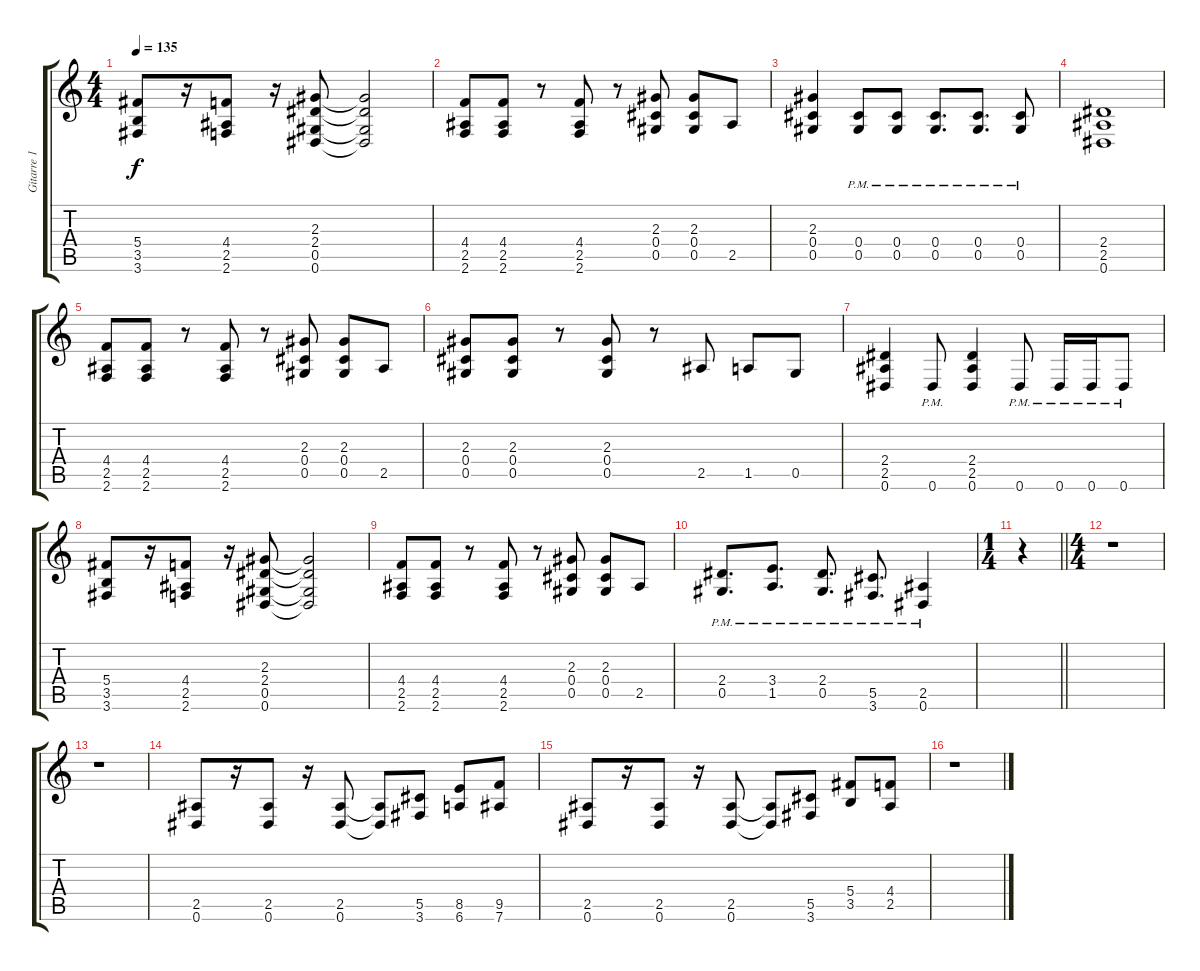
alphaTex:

\track ("Gitarre 1" "Gitarre 1") {instrument distortionguitar}
\staff {score tabs}
\tuning (Eb4 Bb3 Gb3 Db3 Ab2 Eb2) {hide}
\ts (4 4)
\tempo 135
\clef g2
\ks c
(5.4 3.5 3.6).8{dy f} r.16 (4.4 2.5 2.6).8 r.16 (2.3 2.4 0.5 0.6).8 (2.3{t} 2.4{t} 0.5{t} 0.6{t}).2 |
(4.4 2.5 2.6).8 (4.4 2.5 2.6).8 r.8 (4.4 2.5 2.6).8 r.8 (2.3 0.4 0.5).8 (2.3 0.4 0.5).8 2.5.8 |
(2.3 0.4 0.5).4 (0.4{pm} 0.5{pm}).8 (0.4{pm} 0.5{pm}).8 (0.4{pm} 0.5{pm}).8{d} (0.4{pm} 0.5{pm}).8{d} (0.4{pm} 0.5{pm}).8 |
(2.4 2.5 0.6).1 |
(4.4 2.5 2.6).8 (4.4 2.5 2.6).8 r.8 (4.4 2.5 2.6).8 r.8 (2.3 0.4 0.5).8 (2.3 0.4 0.5).8 2.5.8 |
(2.3 0.4 0.5).8 (2.3 0.4 0.5).8 r.8 (2.3 0.4 0.5).8 r.8 2.5.8 1.5.8 0.5.8 |
(2.4 2.5 0.6).4 0.6{pm}.8 (2.4 2.5 0.6).4 0.6{pm}.8 0.6{pm}.16 0.6{pm}.16 0.6{pm}.8 |
(5.4 3.5 3.6).8 r.16 (4.4 2.5 2.6).8 r.16 (2.3 2.4 0.5 0.6).8 (2.3{t} 2.4{t} 0.5{t} 0.6{t}).2 |
(4.4 2.5 2.6).8 (4.4 2.5 2.6).8 r.8 (4.4 2.5 2.6).8 r.8 (2.3 0.4 0.5).8 (2.3 0.4 0.5).8 2.5.8 |
(2.4{pm} 0.5{pm}).8{d} (3.4{pm} 1.5{pm}).8{d} (2.4{pm} 0.5{pm}).8{d} (5.5{pm} 3.6{pm}).8{d} (2.5{pm} 0.6{pm}).4 |
\ts (1 4)
\barLineRight lightlight
r.4 |
\ts (4 4)
r.1 |
r.1 |
(2.5 0.6).8 r.16 (2.5 0.6).8 r.16 (2.5 0.6).8 (2.5{t} 0.6{t}).8 (5.5 3.6).8 (8.5 6.6).8 (9.5 7.6).8 |
(2.5 0.6).8 r.16 (2.5 0.6).8 r.16 (2.5 0.6).8 (2.5{t} 0.6{t}).8 (5.5 3.6).8 (5.4 3.5).8 (4.4 2.5).8 |
r.1
